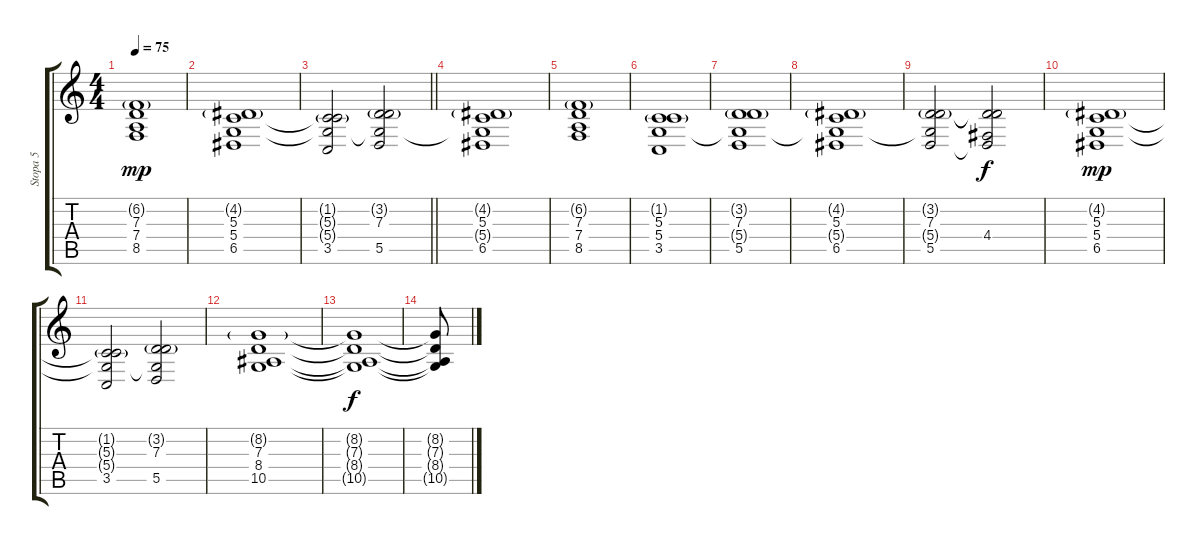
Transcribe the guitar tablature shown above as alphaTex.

\track ("Stopa 5" "Stopa 5") {instrument synthstrings1}
\staff {score tabs}
\tuning (E4 B3 G3 D3 A2 E2) {hide}
\ts (4 4)
\tempo 75
\clef g2
\ks c
(6.2{g} 7.3{t} 7.4 8.5).1{dy mp} |
(4.2{g} 5.3 5.4 6.5).1 |
\barLineRight lightlight
(1.2{g} 5.3{t} 5.4{t} 3.5).2 (3.2{g} 7.3 5.4{t} 5.5).2 |
\section ("" "")
(4.2{g} 5.3 5.4{t} 6.5).1 |
(6.2{g} 7.3 7.4 8.5).1 |
(1.2{g} 5.3 5.4 3.5).1 |
(3.2{g} 7.3 5.4{t} 5.5).1 |
(4.2{g} 5.3 5.4{t} 6.5).1 |
(3.2{g} 7.3 5.4{t} 5.5).2 (3.2{t} 7.3{t} 4.4 5.5{t}).2{dy f} |
(4.2{g} 5.3 5.4 6.5).1{dy mp} |
(1.2{g} 5.3{t} 5.4{t} 3.5).2 (3.2{g} 7.3 5.4{t} 5.5).2 |
(8.2{g} 7.3 8.4 10.5).1 |
(8.2{t} 7.3{t} 8.4{t} 10.5{t}).1{dy f} |
(8.2{t} 7.3{t} 8.4{t} 10.5{t}).8
